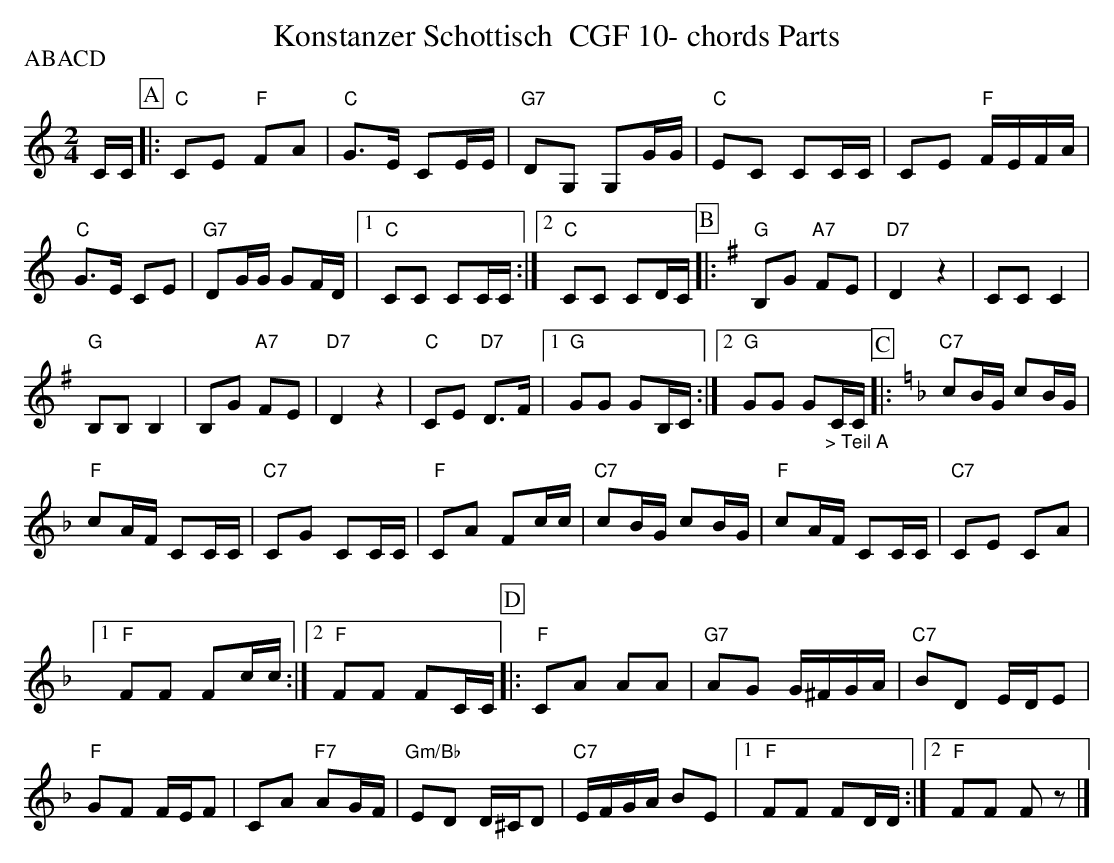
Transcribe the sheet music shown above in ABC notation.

X:1
T:Konstanzer Schottisch  CGF 10- chords Parts
P:ABACD
M:2/4
L:1/16
K:Cmaj%%MIDI gchordon
CC [P:A] |: "C"C2E2 "F"F2A2 | "C"G3E C2EE | "G7"D2G,2 G,2GG | "C"E2C2 C2CC | C2E2 "F"FEFA |
"C"G3E C2E2 | "G7"D2GG G2FD |1 "C"C2C2 C2CC :|2 "C"C2C2 C2DC [P:B] |: [K:Gmaj] "G"B,2G2 "A7"F2E2 | "D7"D4z4 | C2C2 C4 |
"G"B,2B,2B,4 | B,2G2 "A7"F2E2 | "D7"D4z4 | "C"C2E2 "D7"D3F |1 "G"G2G2 G2B,C :|2 "G"G2G2 G2"_> Teil A"CC [P:C] |: [K:Fmaj] "C7"c2BG c2BG |
"F"c2AF C2CC | "C7"C2G2 C2CC | "F"C2A2 F2cc | "C7"c2BG c2BG | "F"c2AF C2CC | "C7"C2E2 C2A2 |1
"F"F2F2 F2cc :|2 "F"F2F2 F2CC [P:D] |: "F"C2A2 A2A2 | "G7"A2G2 G^FGA | "C7"B2D2 EDE2 |
"F"G2F2 FEF2 | C2A2 "F7"A2GF | "Gm/Bb"E2D2 D^CD2 | "C7"EFGA B2E2 |1 "F"F2F2 F2DD :|2 "F"F2F2 F2z2 |]
